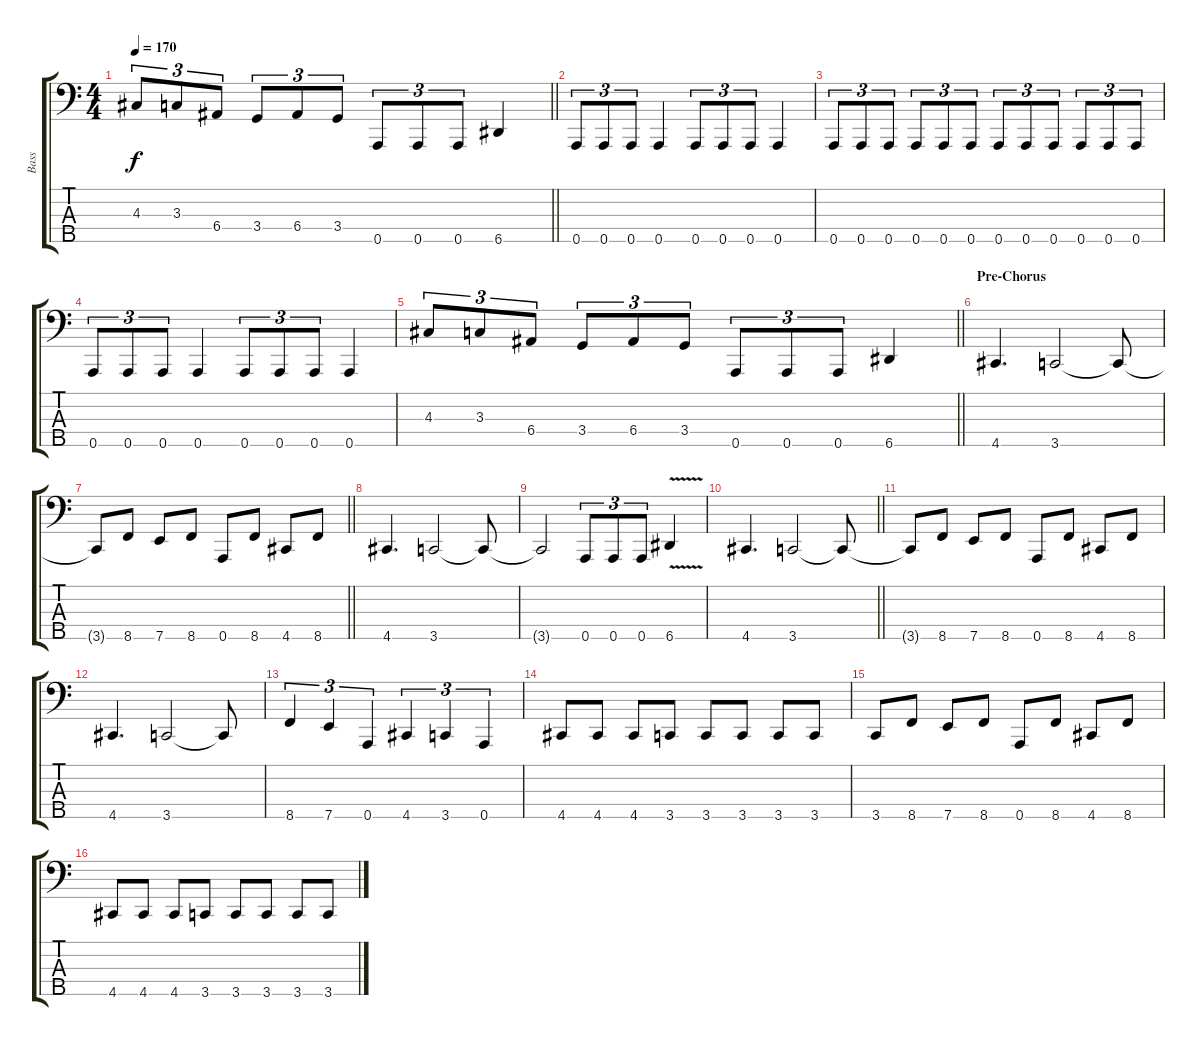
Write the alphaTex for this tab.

\track ("Bass" "Bass") {instrument electricbasspick}
\staff {score tabs}
\tuning (G2 D2 A1 E1 A0) {hide}
\ts (4 4)
\tempo 170
\clef f4
\barLineRight lightlight
\ks c
4.3.8{tu (3 2) dy f} 3.3.8{tu (3 2)} 6.4.8{tu (3 2)} 3.4.8{tu (3 2)} 6.4.8{tu (3 2)} 3.4.8{tu (3 2)} 0.5.8{tu (3 2)} 0.5.8{tu (3 2)} 0.5.8{tu (3 2)} 6.5.4 |
0.5.8{tu (3 2)} 0.5.8{tu (3 2)} 0.5.8{tu (3 2)} 0.5.4 0.5.8{tu (3 2)} 0.5.8{tu (3 2)} 0.5.8{tu (3 2)} 0.5.4 |
0.5.8{tu (3 2)} 0.5.8{tu (3 2)} 0.5.8{tu (3 2)} 0.5.8{tu (3 2)} 0.5.8{tu (3 2)} 0.5.8{tu (3 2)} 0.5.8{tu (3 2)} 0.5.8{tu (3 2)} 0.5.8{tu (3 2)} 0.5.8{tu (3 2)} 0.5.8{tu (3 2)} 0.5.8{tu (3 2)} |
0.5.8{tu (3 2)} 0.5.8{tu (3 2)} 0.5.8{tu (3 2)} 0.5.4 0.5.8{tu (3 2)} 0.5.8{tu (3 2)} 0.5.8{tu (3 2)} 0.5.4 |
\barLineRight lightlight
4.3.8{tu (3 2)} 3.3.8{tu (3 2)} 6.4.8{tu (3 2)} 3.4.8{tu (3 2)} 6.4.8{tu (3 2)} 3.4.8{tu (3 2)} 0.5.8{tu (3 2)} 0.5.8{tu (3 2)} 0.5.8{tu (3 2)} 6.5.4 |
\section ("" "Pre-Chorus")
4.5.4{d} 3.5.2 3.5{t}.8 |
\barLineRight lightlight
3.5{t}.8 8.5.8 7.5.8 8.5.8 0.5.8 8.5.8 4.5.8 8.5.8 |
4.5.4{d} 3.5.2 3.5{t}.8 |
3.5{t}.2 0.5.8{tu (3 2)} 0.5.8{tu (3 2)} 0.5.8{tu (3 2)} 6.5{v}.4 |
\barLineRight lightlight
4.5.4{d} 3.5.2 3.5{t}.8 |
3.5{t}.8 8.5.8 7.5.8 8.5.8 0.5.8 8.5.8 4.5.8 8.5.8 |
4.5.4{d} 3.5.2 3.5{t}.8 |
8.5.4{tu (3 2)} 7.5.4{tu (3 2)} 0.5.4{tu (3 2)} 4.5.4{tu (3 2)} 3.5.4{tu (3 2)} 0.5.4{tu (3 2)} |
4.5.8 4.5.8 4.5.8 3.5.8 3.5.8 3.5.8 3.5.8 3.5.8 |
3.5.8 8.5.8 7.5.8 8.5.8 0.5.8 8.5.8 4.5.8 8.5.8 |
4.5.8 4.5.8 4.5.8 3.5.8 3.5.8 3.5.8 3.5.8 3.5.8
